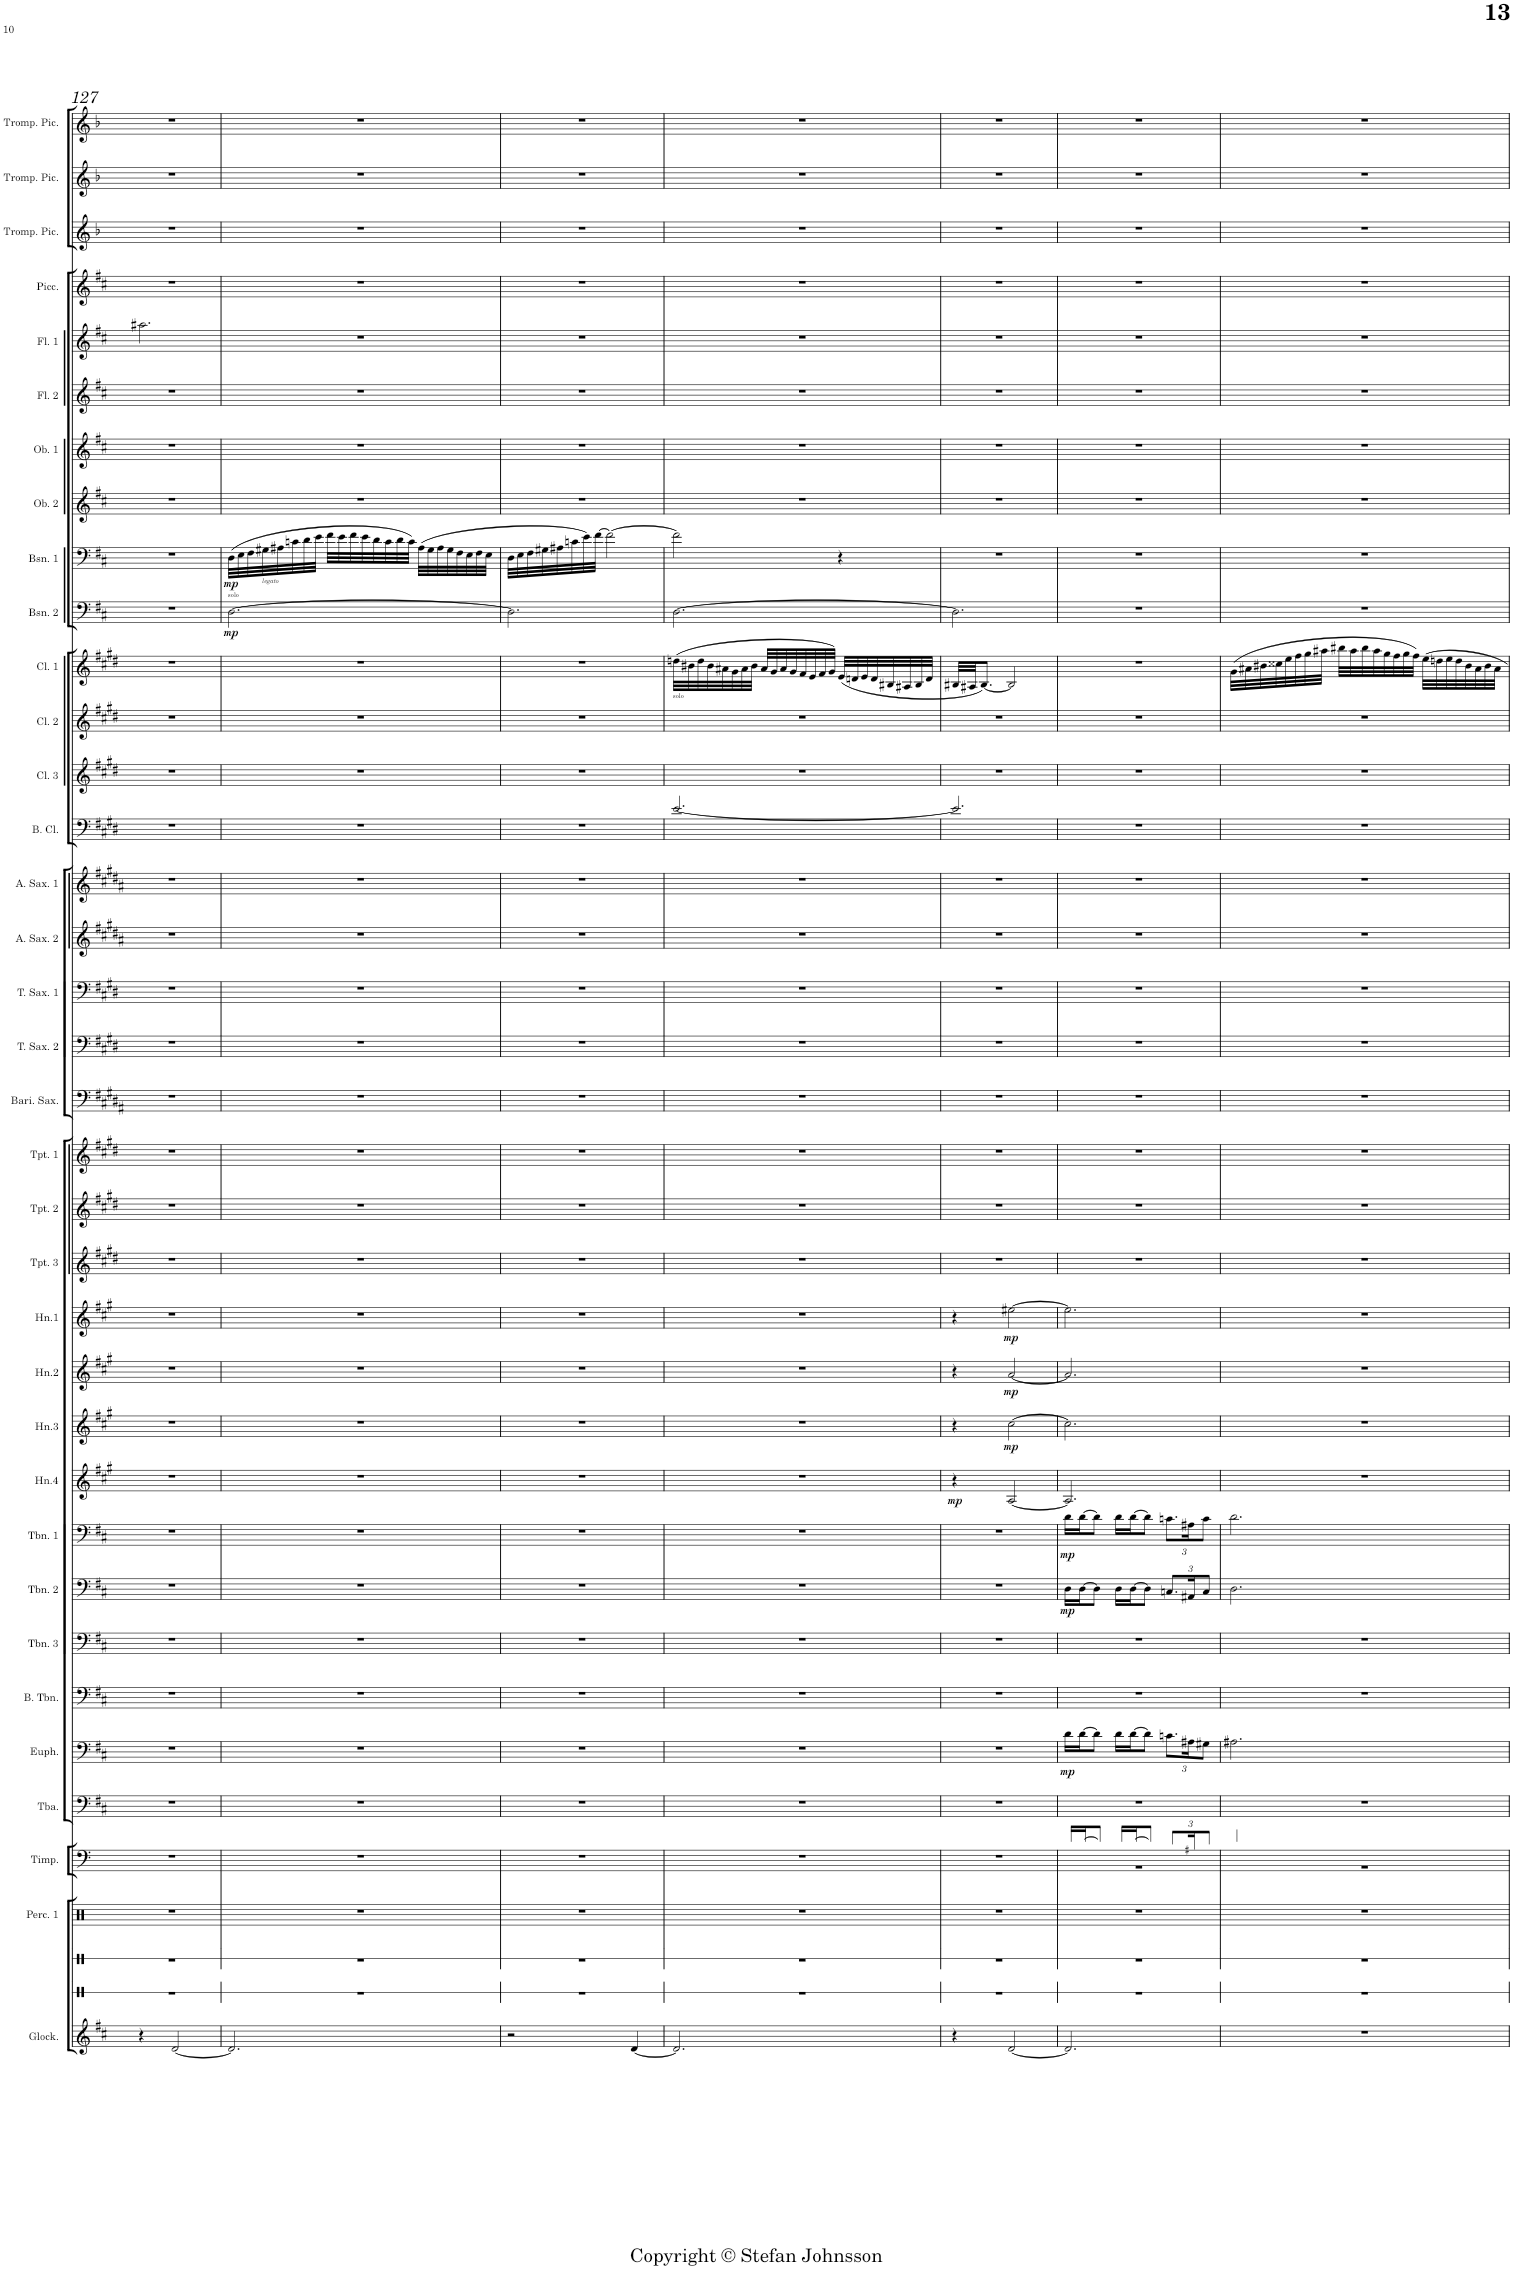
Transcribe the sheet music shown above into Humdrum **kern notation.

**kern	**kern	**kern	**kern	**kern	**kern	**kern	**dynam	**kern	**kern	**kern	**dynam	**kern	**dynam	**kern	**dynam	**kern	**dynam	**kern	**dynam	**kern	**dynam	**kern	**kern	**kern	**kern	**kern	**kern	**kern	**kern	**kern	**kern	**kern	**kern	**kern	**dynam	**kern	**dynam	**kern	**kern	**kern	**kern	**kern	**kern	**kern	**kern
*part37	*part36	*part35	*part34	*part33	*part32	*part31	*part31	*part30	*part29	*part28	*part28	*part27	*part27	*part26	*part26	*part25	*part25	*part24	*part24	*part23	*part23	*part22	*part21	*part20	*part19	*part18	*part17	*part16	*part15	*part14	*part13	*part12	*part11	*part10	*part10	*part9	*part9	*part8	*part7	*part6	*part5	*part4	*part3	*part2	*part1
*staff37	*staff36	*staff35	*staff34	*staff33	*staff32	*staff31	*staff31	*staff30	*staff29	*staff28	*staff28	*staff27	*staff27	*staff26	*staff26	*staff25	*staff25	*staff24	*staff24	*staff23	*staff23	*staff22	*staff21	*staff20	*staff19	*staff18	*staff17	*staff16	*staff15	*staff14	*staff13	*staff12	*staff11	*staff10	*staff10	*staff9	*staff9	*staff8	*staff7	*staff6	*staff5	*staff4	*staff3	*staff2	*staff1
*I"Percussion 4	*I"Tam-tam	*I"Bass Drum	*I"Percussion 1	*I"Timpani	*I"Tuba	*I"Euphonium	*	*I"Bass Trombone	*I"Trombone 3	*I"Trombone 2	*	*I"Trombone 1	*	*I"Horn 4 in F	*	*I"Horn 3 in F	*	*I"Horn 2 in F	*	*I"Horn 1 in F	*	*I"Trumpet in Bb 3	*I"Trumpet in Bb 2	*I"Trumpet in Bb 1	*I"Baritone Saxophone	*I"Tenor Saxophone 2	*I"Tenor Saxophone 1	*I"Alto Saxophone 2	*I"Alto Saxophone 1	*I"Bass Clarinet in Bb	*I"Clarinet in Bb 3	*I"Clarinet in Bb 2	*I"Clarinet in Bb 1	*I"Bassoon 2	*	*I"Bassoon 1	*	*I"Oboe 2	*I"Oboe 1	*I"Flute 2	*I"Flute 1	*I"Piccolo	*I"Solo Trumpet 3 in C	*I"Solo Trumpet 2 in C	*I"Solo Trumpet 1 in C
*I'Perc. 4	*I'T.-t.	*I'B. D.	*I'Perc. 1	*I'Timp.	*I'Tba.	*I'Euph.	*	*I'B. Tbn.	*I'Tbn. 3	*I'Tbn. 2	*	*I'Tbn. 1	*	*I'Hn.4	*	*I'Hn.3	*	*I'Hn.2	*	*I'Hn.1	*	*I'Tpt. 3	*I'Tpt. 2	*I'Tpt. 1	*I'Bari. Sax.	*I'T. Sax. 2	*I'T. Sax. 1	*I'A. Sax. 2	*I'A. Sax. 1	*I'B. Cl.	*I'Cl. 3	*I'Cl. 2	*I'Cl. 1	*I'Bsn. 2	*	*I'Bsn. 1	*	*I'Ob. 2	*I'Ob. 1	*I'Fl. 2	*I'Fl. 1	*I'Picc.	*	*	*
!!LO:PB:g=z
*clefG2	*clefX	*clefX	*clefX	*clefF4	*clefF4	*clefF4	*	*clefF4	*clefF4	*clefF4	*	*clefF4	*	*clefG2	*	*clefG2	*	*clefG2	*	*clefG2	*	*clefG2	*clefG2	*clefG2	*clefF4	*clefF4	*clefF4	*clefG2	*clefG2	*clefF4	*clefG2	*clefG2	*clefG2	*clefF4	*	*clefF4	*	*clefG2	*clefG2	*clefG2	*clefG2	*clefG2	*clefG2	*clefG2	*clefG2
*Trd-7c-12	*	*Trd1c2	*	*	*	*	*	*	*	*	*	*	*	*Trd4c7	*	*Trd4c7	*	*Trd4c7	*	*Trd4c7	*	*Trd1c2	*Trd1c2	*Trd1c2	*Trd12c21	*Trd8c14	*Trd8c14	*Trd5c9	*Trd5c9	*Trd8c14	*Trd1c2	*Trd1c2	*Trd1c2	*	*	*	*	*	*	*	*	*Trd-7c-12	*	*	*
*k[f#c#]	*k[]	*k[]	*k[]	*k[]	*k[f#c#]	*k[f#c#]	*	*k[f#c#]	*k[f#c#]	*k[f#c#]	*	*k[f#c#]	*	*k[f#c#g#]	*	*k[f#c#g#]	*	*k[f#c#g#]	*	*k[f#c#g#]	*	*k[f#c#g#d#]	*k[f#c#g#d#]	*k[f#c#g#d#]	*k[f#c#g#d#a#]	*k[f#c#g#d#]	*k[f#c#g#d#]	*k[f#c#g#d#a#]	*k[f#c#g#d#a#]	*k[f#c#g#d#]	*k[f#c#g#d#]	*k[f#c#g#d#]	*k[f#c#g#d#]	*k[f#c#]	*	*k[f#c#]	*	*k[f#c#]	*k[f#c#]	*k[f#c#]	*k[f#c#]	*k[f#c#]	*k[f#c#]	*k[f#c#]	*k[f#c#]
*D:	*	*	*	*	*D:	*D:	*	*D:	*D:	*D:	*	*D:	*	*A:	*	*A:	*	*A:	*	*A:	*	*E:	*E:	*E:	*B:	*E:	*E:	*B:	*B:	*E:	*E:	*E:	*E:	*D:	*	*D:	*	*D:	*D:	*D:	*D:	*D:	*D:	*D:	*D:
*M3/4	*M3/4	*M3/4	*M3/4	*M3/4	*M3/4	*M3/4	*	*M3/4	*M3/4	*M3/4	*	*M3/4	*	*M3/4	*	*M3/4	*	*M3/4	*	*M3/4	*	*M3/4	*M3/4	*M3/4	*M3/4	*M3/4	*M3/4	*M3/4	*M3/4	*M3/4	*M3/4	*M3/4	*M3/4	*M3/4	*	*M3/4	*	*M3/4	*M3/4	*M3/4	*M3/4	*M3/4	*M3/4	*M3/4	*M3/4
=127	=127	=127	=127	=127	=127	=127	=127	=127	=127	=127	=127	=127	=127	=127	=127	=127	=127	=127	=127	=127	=127	=127	=127	=127	=127	=127	=127	=127	=127	=127	=127	=127	=127	=127	=127	=127	=127	=127	=127	=127	=127	=127	=127	=127	=127
4r	2.r	2.r	2.r	2.r	2.r	2.r	.	2.r	2.r	2.r	.	2.r	.	2.r	.	2.r	.	2.r	.	2.r	.	2.r	2.r	2.r	2.r	2.r	2.r	2.r	2.r	2.r	2.r	2.r	2.r	2.r	.	2.r	.	2.r	2.r	2.r	2.aa#X\	2.r	2.r	2.r	2.r
[<2d/	.	.	.	.	.	.	.	.	.	.	.	.	.	.	.	.	.	.	.	.	.	.	.	.	.	.	.	.	.	.	.	.	.	.	.	.	.	.	.	.	.	.	.	.	.
=128	=128	=128	=128	=128	=128	=128	=128	=128	=128	=128	=128	=128	=128	=128	=128	=128	=128	=128	=128	=128	=128	=128	=128	=128	=128	=128	=128	=128	=128	=128	=128	=128	=128	=128	=128	=128	=128	=128	=128	=128	=128	=128	=128	=128	=128
!	!	!	!	!	!	!	!	!	!	!	!	!	!	!	!	!	!	!	!	!	!	!	!	!	!	!	!	!	!	!	!	!	!	!	!	!LO:TX:b:t=solo	!	!	!	!	!	!	!	!	!
!	!	!	!	!	!	!	!	!	!	!	!	!	!	!	!	!	!	!	!	!	!	!	!	!	!	!	!	!	!	!	!	!	!	!	!LO:DY:b	!	!LO:DY:b	!	!	!	!	!	!	!	!
2.d/]	2.r	2.r	2.r	2.r	2.r	2.r	.	2.r	2.r	2.r	.	2.r	.	2.r	.	2.r	.	2.r	.	2.r	.	2.r	2.r	2.r	2.r	2.r	2.r	2.r	2.r	2.r	2.r	2.r	2.r	[>2.D\	mp	(32D\LLL	mp	2.r	2.r	2.r	2.r	2.r	2.r	2.r	2.r
.	.	.	.	.	.	.	.	.	.	.	.	.	.	.	.	.	.	.	.	.	.	.	.	.	.	.	.	.	.	.	.	.	.	.	.	32E\	.	.	.	.	.	.	.	.	.
.	.	.	.	.	.	.	.	.	.	.	.	.	.	.	.	.	.	.	.	.	.	.	.	.	.	.	.	.	.	.	.	.	.	.	.	32F#\	.	.	.	.	.	.	.	.	.
!	!	!	!	!	!	!	!	!	!	!	!	!	!	!	!	!	!	!	!	!	!	!	!	!	!	!	!	!	!	!	!	!	!	!	!	!LO:TX:b:i:t=legato	!	!	!	!	!	!	!	!	!
.	.	.	.	.	.	.	.	.	.	.	.	.	.	.	.	.	.	.	.	.	.	.	.	.	.	.	.	.	.	.	.	.	.	.	.	32G#X\	.	.	.	.	.	.	.	.	.
.	.	.	.	.	.	.	.	.	.	.	.	.	.	.	.	.	.	.	.	.	.	.	.	.	.	.	.	.	.	.	.	.	.	.	.	32A#X\	.	.	.	.	.	.	.	.	.
.	.	.	.	.	.	.	.	.	.	.	.	.	.	.	.	.	.	.	.	.	.	.	.	.	.	.	.	.	.	.	.	.	.	.	.	32cn\	.	.	.	.	.	.	.	.	.
.	.	.	.	.	.	.	.	.	.	.	.	.	.	.	.	.	.	.	.	.	.	.	.	.	.	.	.	.	.	.	.	.	.	.	.	32d\	.	.	.	.	.	.	.	.	.
.	.	.	.	.	.	.	.	.	.	.	.	.	.	.	.	.	.	.	.	.	.	.	.	.	.	.	.	.	.	.	.	.	.	.	.	32e\JJJ	.	.	.	.	.	.	.	.	.
.	.	.	.	.	.	.	.	.	.	.	.	.	.	.	.	.	.	.	.	.	.	.	.	.	.	.	.	.	.	.	.	.	.	.	.	32f#\LLL	.	.	.	.	.	.	.	.	.
.	.	.	.	.	.	.	.	.	.	.	.	.	.	.	.	.	.	.	.	.	.	.	.	.	.	.	.	.	.	.	.	.	.	.	.	32e\	.	.	.	.	.	.	.	.	.
.	.	.	.	.	.	.	.	.	.	.	.	.	.	.	.	.	.	.	.	.	.	.	.	.	.	.	.	.	.	.	.	.	.	.	.	32f#\	.	.	.	.	.	.	.	.	.
.	.	.	.	.	.	.	.	.	.	.	.	.	.	.	.	.	.	.	.	.	.	.	.	.	.	.	.	.	.	.	.	.	.	.	.	32e\	.	.	.	.	.	.	.	.	.
.	.	.	.	.	.	.	.	.	.	.	.	.	.	.	.	.	.	.	.	.	.	.	.	.	.	.	.	.	.	.	.	.	.	.	.	32d\	.	.	.	.	.	.	.	.	.
.	.	.	.	.	.	.	.	.	.	.	.	.	.	.	.	.	.	.	.	.	.	.	.	.	.	.	.	.	.	.	.	.	.	.	.	32c\	.	.	.	.	.	.	.	.	.
.	.	.	.	.	.	.	.	.	.	.	.	.	.	.	.	.	.	.	.	.	.	.	.	.	.	.	.	.	.	.	.	.	.	.	.	32d\	.	.	.	.	.	.	.	.	.
.	.	.	.	.	.	.	.	.	.	.	.	.	.	.	.	.	.	.	.	.	.	.	.	.	.	.	.	.	.	.	.	.	.	.	.	32c\JJJ)	.	.	.	.	.	.	.	.	.
.	.	.	.	.	.	.	.	.	.	.	.	.	.	.	.	.	.	.	.	.	.	.	.	.	.	.	.	.	.	.	.	.	.	.	.	(32A#\LLL	.	.	.	.	.	.	.	.	.
.	.	.	.	.	.	.	.	.	.	.	.	.	.	.	.	.	.	.	.	.	.	.	.	.	.	.	.	.	.	.	.	.	.	.	.	32G#\	.	.	.	.	.	.	.	.	.
.	.	.	.	.	.	.	.	.	.	.	.	.	.	.	.	.	.	.	.	.	.	.	.	.	.	.	.	.	.	.	.	.	.	.	.	32A#\	.	.	.	.	.	.	.	.	.
.	.	.	.	.	.	.	.	.	.	.	.	.	.	.	.	.	.	.	.	.	.	.	.	.	.	.	.	.	.	.	.	.	.	.	.	32G#\	.	.	.	.	.	.	.	.	.
.	.	.	.	.	.	.	.	.	.	.	.	.	.	.	.	.	.	.	.	.	.	.	.	.	.	.	.	.	.	.	.	.	.	.	.	32F#\	.	.	.	.	.	.	.	.	.
.	.	.	.	.	.	.	.	.	.	.	.	.	.	.	.	.	.	.	.	.	.	.	.	.	.	.	.	.	.	.	.	.	.	.	.	32E\	.	.	.	.	.	.	.	.	.
.	.	.	.	.	.	.	.	.	.	.	.	.	.	.	.	.	.	.	.	.	.	.	.	.	.	.	.	.	.	.	.	.	.	.	.	32F#\	.	.	.	.	.	.	.	.	.
.	.	.	.	.	.	.	.	.	.	.	.	.	.	.	.	.	.	.	.	.	.	.	.	.	.	.	.	.	.	.	.	.	.	.	.	32E\JJJ	.	.	.	.	.	.	.	.	.
=129	=129	=129	=129	=129	=129	=129	=129	=129	=129	=129	=129	=129	=129	=129	=129	=129	=129	=129	=129	=129	=129	=129	=129	=129	=129	=129	=129	=129	=129	=129	=129	=129	=129	=129	=129	=129	=129	=129	=129	=129	=129	=129	=129	=129	=129
2r	2.r	2.r	2.r	2.r	2.r	2.r	.	2.r	2.r	2.r	.	2.r	.	2.r	.	2.r	.	2.r	.	2.r	.	2.r	2.r	2.r	2.r	2.r	2.r	2.r	2.r	2.r	2.r	2.r	2.r	2.D\]	.	32D\LLL	.	2.r	2.r	2.r	2.r	2.r	2.r	2.r	2.r
.	.	.	.	.	.	.	.	.	.	.	.	.	.	.	.	.	.	.	.	.	.	.	.	.	.	.	.	.	.	.	.	.	.	.	.	32E\	.	.	.	.	.	.	.	.	.
.	.	.	.	.	.	.	.	.	.	.	.	.	.	.	.	.	.	.	.	.	.	.	.	.	.	.	.	.	.	.	.	.	.	.	.	32F#\	.	.	.	.	.	.	.	.	.
.	.	.	.	.	.	.	.	.	.	.	.	.	.	.	.	.	.	.	.	.	.	.	.	.	.	.	.	.	.	.	.	.	.	.	.	32G#X\	.	.	.	.	.	.	.	.	.
.	.	.	.	.	.	.	.	.	.	.	.	.	.	.	.	.	.	.	.	.	.	.	.	.	.	.	.	.	.	.	.	.	.	.	.	32A#X\	.	.	.	.	.	.	.	.	.
.	.	.	.	.	.	.	.	.	.	.	.	.	.	.	.	.	.	.	.	.	.	.	.	.	.	.	.	.	.	.	.	.	.	.	.	32cn\	.	.	.	.	.	.	.	.	.
.	.	.	.	.	.	.	.	.	.	.	.	.	.	.	.	.	.	.	.	.	.	.	.	.	.	.	.	.	.	.	.	.	.	.	.	32e\)	.	.	.	.	.	.	.	.	.
.	.	.	.	.	.	.	.	.	.	.	.	.	.	.	.	.	.	.	.	.	.	.	.	.	.	.	.	.	.	.	.	.	.	.	.	[>32f#\JJJ	.	.	.	.	.	.	.	.	.
.	.	.	.	.	.	.	.	.	.	.	.	.	.	.	.	.	.	.	.	.	.	.	.	.	.	.	.	.	.	.	.	.	.	.	.	2f#\_	.	.	.	.	.	.	.	.	.
[<4d/	.	.	.	.	.	.	.	.	.	.	.	.	.	.	.	.	.	.	.	.	.	.	.	.	.	.	.	.	.	.	.	.	.	.	.	.	.	.	.	.	.	.	.	.	.
=130	=130	=130	=130	=130	=130	=130	=130	=130	=130	=130	=130	=130	=130	=130	=130	=130	=130	=130	=130	=130	=130	=130	=130	=130	=130	=130	=130	=130	=130	=130	=130	=130	=130	=130	=130	=130	=130	=130	=130	=130	=130	=130	=130	=130	=130
!	!	!	!	!	!	!	!	!	!	!	!	!	!	!	!	!	!	!	!	!	!	!	!	!	!	!	!	!	!	!	!	!	!LO:TX:b:t=solo	!	!	!	!	!	!	!	!	!	!	!	!
2.d/]	2.r	2.r	2.r	2.r	2.r	2.r	.	2.r	2.r	2.r	.	2.r	.	2.r	.	2.r	.	2.r	.	2.r	.	2.r	2.r	2.r	2.r	2.r	2.r	2.r	2.r	[<2.e/	2.r	2.r	(32ddn\LLL	[>2.D\	.	2f#\]	.	2.r	2.r	2.r	2.r	2.r	2.r	2.r	2.r
.	.	.	.	.	.	.	.	.	.	.	.	.	.	.	.	.	.	.	.	.	.	.	.	.	.	.	.	.	.	.	.	.	32b#X\	.	.	.	.	.	.	.	.	.	.	.	.
.	.	.	.	.	.	.	.	.	.	.	.	.	.	.	.	.	.	.	.	.	.	.	.	.	.	.	.	.	.	.	.	.	32dd\	.	.	.	.	.	.	.	.	.	.	.	.
.	.	.	.	.	.	.	.	.	.	.	.	.	.	.	.	.	.	.	.	.	.	.	.	.	.	.	.	.	.	.	.	.	32b#\	.	.	.	.	.	.	.	.	.	.	.	.
.	.	.	.	.	.	.	.	.	.	.	.	.	.	.	.	.	.	.	.	.	.	.	.	.	.	.	.	.	.	.	.	.	32a#X\	.	.	.	.	.	.	.	.	.	.	.	.
.	.	.	.	.	.	.	.	.	.	.	.	.	.	.	.	.	.	.	.	.	.	.	.	.	.	.	.	.	.	.	.	.	32g#\	.	.	.	.	.	.	.	.	.	.	.	.
.	.	.	.	.	.	.	.	.	.	.	.	.	.	.	.	.	.	.	.	.	.	.	.	.	.	.	.	.	.	.	.	.	32a#\	.	.	.	.	.	.	.	.	.	.	.	.
.	.	.	.	.	.	.	.	.	.	.	.	.	.	.	.	.	.	.	.	.	.	.	.	.	.	.	.	.	.	.	.	.	32b#\JJJ	.	.	.	.	.	.	.	.	.	.	.	.
.	.	.	.	.	.	.	.	.	.	.	.	.	.	.	.	.	.	.	.	.	.	.	.	.	.	.	.	.	.	.	.	.	32a#/LLL	.	.	.	.	.	.	.	.	.	.	.	.
.	.	.	.	.	.	.	.	.	.	.	.	.	.	.	.	.	.	.	.	.	.	.	.	.	.	.	.	.	.	.	.	.	32g#/	.	.	.	.	.	.	.	.	.	.	.	.
.	.	.	.	.	.	.	.	.	.	.	.	.	.	.	.	.	.	.	.	.	.	.	.	.	.	.	.	.	.	.	.	.	32a#/	.	.	.	.	.	.	.	.	.	.	.	.
.	.	.	.	.	.	.	.	.	.	.	.	.	.	.	.	.	.	.	.	.	.	.	.	.	.	.	.	.	.	.	.	.	32g#/	.	.	.	.	.	.	.	.	.	.	.	.
.	.	.	.	.	.	.	.	.	.	.	.	.	.	.	.	.	.	.	.	.	.	.	.	.	.	.	.	.	.	.	.	.	32f#/	.	.	.	.	.	.	.	.	.	.	.	.
.	.	.	.	.	.	.	.	.	.	.	.	.	.	.	.	.	.	.	.	.	.	.	.	.	.	.	.	.	.	.	.	.	32e/	.	.	.	.	.	.	.	.	.	.	.	.
.	.	.	.	.	.	.	.	.	.	.	.	.	.	.	.	.	.	.	.	.	.	.	.	.	.	.	.	.	.	.	.	.	32f#/	.	.	.	.	.	.	.	.	.	.	.	.
.	.	.	.	.	.	.	.	.	.	.	.	.	.	.	.	.	.	.	.	.	.	.	.	.	.	.	.	.	.	.	.	.	32g#/JJJ)	.	.	.	.	.	.	.	.	.	.	.	.
.	.	.	.	.	.	.	.	.	.	.	.	.	.	.	.	.	.	.	.	.	.	.	.	.	.	.	.	.	.	.	.	.	(32e/LLL	.	.	4r	.	.	.	.	.	.	.	.	.
.	.	.	.	.	.	.	.	.	.	.	.	.	.	.	.	.	.	.	.	.	.	.	.	.	.	.	.	.	.	.	.	.	32dn/	.	.	.	.	.	.	.	.	.	.	.	.
.	.	.	.	.	.	.	.	.	.	.	.	.	.	.	.	.	.	.	.	.	.	.	.	.	.	.	.	.	.	.	.	.	32e/	.	.	.	.	.	.	.	.	.	.	.	.
.	.	.	.	.	.	.	.	.	.	.	.	.	.	.	.	.	.	.	.	.	.	.	.	.	.	.	.	.	.	.	.	.	32d/	.	.	.	.	.	.	.	.	.	.	.	.
.	.	.	.	.	.	.	.	.	.	.	.	.	.	.	.	.	.	.	.	.	.	.	.	.	.	.	.	.	.	.	.	.	32B#X/	.	.	.	.	.	.	.	.	.	.	.	.
.	.	.	.	.	.	.	.	.	.	.	.	.	.	.	.	.	.	.	.	.	.	.	.	.	.	.	.	.	.	.	.	.	32A#X/	.	.	.	.	.	.	.	.	.	.	.	.
.	.	.	.	.	.	.	.	.	.	.	.	.	.	.	.	.	.	.	.	.	.	.	.	.	.	.	.	.	.	.	.	.	32B#/	.	.	.	.	.	.	.	.	.	.	.	.
.	.	.	.	.	.	.	.	.	.	.	.	.	.	.	.	.	.	.	.	.	.	.	.	.	.	.	.	.	.	.	.	.	32d/JJJ	.	.	.	.	.	.	.	.	.	.	.	.
=131	=131	=131	=131	=131	=131	=131	=131	=131	=131	=131	=131	=131	=131	=131	=131	=131	=131	=131	=131	=131	=131	=131	=131	=131	=131	=131	=131	=131	=131	=131	=131	=131	=131	=131	=131	=131	=131	=131	=131	=131	=131	=131	=131	=131	=131
!	!	!	!	!	!	!	!	!	!	!	!	!	!	!	!LO:DY:b	!	!	!	!	!	!	!	!	!	!	!	!	!	!	!	!	!	!	!	!	!	!	!	!	!	!	!	!	!	!
4r	2.r	2.r	2.r	2.r	2.r	2.r	.	2.r	2.r	2.r	.	2.r	.	4r	mp	4r	.	4r	.	4r	.	2.r	2.r	2.r	2.r	2.r	2.r	2.r	2.r	2.e/]	2.r	2.r	32B#X/LLL	2.D\]	.	2.r	.	2.r	2.r	2.r	2.r	2.r	2.r	2.r	2.r
.	.	.	.	.	.	.	.	.	.	.	.	.	.	.	.	.	.	.	.	.	.	.	.	.	.	.	.	.	.	.	.	.	32A#X/JJ	.	.	.	.	.	.	.	.	.	.	.	.
.	.	.	.	.	.	.	.	.	.	.	.	.	.	.	.	.	.	.	.	.	.	.	.	.	.	.	.	.	.	.	.	.	[<8.B#/J)	.	.	.	.	.	.	.	.	.	.	.	.
!	!	!	!	!	!	!	!	!	!	!	!	!	!	!	!	!	!LO:DY:b	!	!LO:DY:b	!	!LO:DY:b	!	!	!	!	!	!	!	!	!	!	!	!	!	!	!	!	!	!	!	!	!	!	!	!
[<2d/	.	.	.	.	.	.	.	.	.	.	.	.	.	[<2A/	.	[>2cc#\	mp	[<2a/	mp	[>2ee#X\	mp	.	.	.	.	.	.	.	.	.	.	.	2B#/]	.	.	.	.	.	.	.	.	.	.	.	.
=132	=132	=132	=132	=132	=132	=132	=132	=132	=132	=132	=132	=132	=132	=132	=132	=132	=132	=132	=132	=132	=132	=132	=132	=132	=132	=132	=132	=132	=132	=132	=132	=132	=132	=132	=132	=132	=132	=132	=132	=132	=132	=132	=132	=132	=132
*	*	*	*	*^	*	*	*	*	*	*	*	*	*	*	*	*	*	*	*	*	*	*	*	*	*	*	*	*	*	*	*	*	*	*	*	*	*	*	*	*	*	*	*	*	*
!	!	!	!	!	!	!	!	!LO:DY:b	!	!	!	!LO:DY:b	!	!LO:DY:b	!	!	!	!	!	!	!	!	!	!	!	!	!	!	!	!	!	!	!	!	!	!	!	!	!	!	!	!	!	!	!	!
2.d/]	2.r	2.r	2.r	16d/LL	2.r	2.r	16d\LL	mp	2.r	2.r	16D\LL	mp	16d\LL	mp	2.A/]	.	2.cc#\]	.	2.a/]	.	2.ee#\]	.	2.r	2.r	2.r	2.r	2.r	2.r	2.r	2.r	2.r	2.r	2.r	2.r	2.r	.	2.r	.	2.r	2.r	2.r	2.r	2.r	2.r	2.r	2.r
.	.	.	.	16d/J	.	.	[>16d\J	.	.	.	[>16D\J	.	[>16d\J	.	.	.	.	.	.	.	.	.	.	.	.	.	.	.	.	.	.	.	.	.	.	.	.	.	.	.	.	.	.	.	.	.
.	.	.	.	8d/J	.	.	8d\J]	.	.	.	8D\J]	.	8d\J]	.	.	.	.	.	.	.	.	.	.	.	.	.	.	.	.	.	.	.	.	.	.	.	.	.	.	.	.	.	.	.	.	.
.	.	.	.	16d/LL	.	.	16d\LL	.	.	.	16D\LL	.	16d\LL	.	.	.	.	.	.	.	.	.	.	.	.	.	.	.	.	.	.	.	.	.	.	.	.	.	.	.	.	.	.	.	.	.
.	.	.	.	16d/J	.	.	[>16d\J	.	.	.	[>16D\J	.	[>16d\J	.	.	.	.	.	.	.	.	.	.	.	.	.	.	.	.	.	.	.	.	.	.	.	.	.	.	.	.	.	.	.	.	.
.	.	.	.	8d/J	.	.	8d\J]	.	.	.	8D\J]	.	8d\J]	.	.	.	.	.	.	.	.	.	.	.	.	.	.	.	.	.	.	.	.	.	.	.	.	.	.	.	.	.	.	.	.	.
*	*	*	*	*Xbrackettup	*	*	*Xbrackettup	*	*	*	*Xbrackettup	*	*Xbrackettup	*	*	*	*	*	*	*	*	*	*	*	*	*	*	*	*	*	*	*	*	*	*	*	*	*	*	*	*	*	*	*	*	*
.	.	.	.	12.c/L	.	.	12.cn\L	.	.	.	12.Cn/L	.	12.cn\L	.	.	.	.	.	.	.	.	.	.	.	.	.	.	.	.	.	.	.	.	.	.	.	.	.	.	.	.	.	.	.	.	.
.	.	.	.	24A#X/K	.	.	24A#X\K	.	.	.	24AA#X/K	.	24A#X\K	.	.	.	.	.	.	.	.	.	.	.	.	.	.	.	.	.	.	.	.	.	.	.	.	.	.	.	.	.	.	.	.	.
.	.	.	.	12c/J	.	.	12G#X\J	.	.	.	12C/J	.	12c\J	.	.	.	.	.	.	.	.	.	.	.	.	.	.	.	.	.	.	.	.	.	.	.	.	.	.	.	.	.	.	.	.	.
=133	=133	=133	=133	=133	=133	=133	=133	=133	=133	=133	=133	=133	=133	=133	=133	=133	=133	=133	=133	=133	=133	=133	=133	=133	=133	=133	=133	=133	=133	=133	=133	=133	=133	=133	=133	=133	=133	=133	=133	=133	=133	=133	=133	=133	=133	=133
2.r	2.r	2.r	2.r	2.d/	2.r	2.r	2.A#X\	.	2.r	2.r	2.D\	.	2.d\	.	2.r	.	2.r	.	2.r	.	2.r	.	2.r	2.r	2.r	2.r	2.r	2.r	2.r	2.r	2.r	2.r	2.r	(32g#\LLL	2.r	.	2.r	.	2.r	2.r	2.r	2.r	2.r	2.r	2.r	2.r
.	.	.	.	.	.	.	.	.	.	.	.	.	.	.	.	.	.	.	.	.	.	.	.	.	.	.	.	.	.	.	.	.	.	32a#X\	.	.	.	.	.	.	.	.	.	.	.	.
.	.	.	.	.	.	.	.	.	.	.	.	.	.	.	.	.	.	.	.	.	.	.	.	.	.	.	.	.	.	.	.	.	.	32b#X\	.	.	.	.	.	.	.	.	.	.	.	.
.	.	.	.	.	.	.	.	.	.	.	.	.	.	.	.	.	.	.	.	.	.	.	.	.	.	.	.	.	.	.	.	.	.	32cc##X\	.	.	.	.	.	.	.	.	.	.	.	.
.	.	.	.	.	.	.	.	.	.	.	.	.	.	.	.	.	.	.	.	.	.	.	.	.	.	.	.	.	.	.	.	.	.	32ee\	.	.	.	.	.	.	.	.	.	.	.	.
.	.	.	.	.	.	.	.	.	.	.	.	.	.	.	.	.	.	.	.	.	.	.	.	.	.	.	.	.	.	.	.	.	.	32ff#\	.	.	.	.	.	.	.	.	.	.	.	.
.	.	.	.	.	.	.	.	.	.	.	.	.	.	.	.	.	.	.	.	.	.	.	.	.	.	.	.	.	.	.	.	.	.	32gg#\	.	.	.	.	.	.	.	.	.	.	.	.
.	.	.	.	.	.	.	.	.	.	.	.	.	.	.	.	.	.	.	.	.	.	.	.	.	.	.	.	.	.	.	.	.	.	32aa#X\JJJ	.	.	.	.	.	.	.	.	.	.	.	.
.	.	.	.	.	.	.	.	.	.	.	.	.	.	.	.	.	.	.	.	.	.	.	.	.	.	.	.	.	.	.	.	.	.	32bb#X\LLL	.	.	.	.	.	.	.	.	.	.	.	.
.	.	.	.	.	.	.	.	.	.	.	.	.	.	.	.	.	.	.	.	.	.	.	.	.	.	.	.	.	.	.	.	.	.	32aa#\	.	.	.	.	.	.	.	.	.	.	.	.
.	.	.	.	.	.	.	.	.	.	.	.	.	.	.	.	.	.	.	.	.	.	.	.	.	.	.	.	.	.	.	.	.	.	32bb#\	.	.	.	.	.	.	.	.	.	.	.	.
.	.	.	.	.	.	.	.	.	.	.	.	.	.	.	.	.	.	.	.	.	.	.	.	.	.	.	.	.	.	.	.	.	.	32aa#\	.	.	.	.	.	.	.	.	.	.	.	.
.	.	.	.	.	.	.	.	.	.	.	.	.	.	.	.	.	.	.	.	.	.	.	.	.	.	.	.	.	.	.	.	.	.	32gg#\	.	.	.	.	.	.	.	.	.	.	.	.
.	.	.	.	.	.	.	.	.	.	.	.	.	.	.	.	.	.	.	.	.	.	.	.	.	.	.	.	.	.	.	.	.	.	32ff#\	.	.	.	.	.	.	.	.	.	.	.	.
.	.	.	.	.	.	.	.	.	.	.	.	.	.	.	.	.	.	.	.	.	.	.	.	.	.	.	.	.	.	.	.	.	.	32gg#\	.	.	.	.	.	.	.	.	.	.	.	.
.	.	.	.	.	.	.	.	.	.	.	.	.	.	.	.	.	.	.	.	.	.	.	.	.	.	.	.	.	.	.	.	.	.	32ff#\JJJ)	.	.	.	.	.	.	.	.	.	.	.	.
.	.	.	.	.	.	.	.	.	.	.	.	.	.	.	.	.	.	.	.	.	.	.	.	.	.	.	.	.	.	.	.	.	.	32ee\LLL	.	.	.	.	.	.	.	.	.	.	.	.
.	.	.	.	.	.	.	.	.	.	.	.	.	.	.	.	.	.	.	.	.	.	.	.	.	.	.	.	.	.	.	.	.	.	32ddn\	.	.	.	.	.	.	.	.	.	.	.	.
.	.	.	.	.	.	.	.	.	.	.	.	.	.	.	.	.	.	.	.	.	.	.	.	.	.	.	.	.	.	.	.	.	.	32ee\	.	.	.	.	.	.	.	.	.	.	.	.
.	.	.	.	.	.	.	.	.	.	.	.	.	.	.	.	.	.	.	.	.	.	.	.	.	.	.	.	.	.	.	.	.	.	32dd\	.	.	.	.	.	.	.	.	.	.	.	.
.	.	.	.	.	.	.	.	.	.	.	.	.	.	.	.	.	.	.	.	.	.	.	.	.	.	.	.	.	.	.	.	.	.	32b#\	.	.	.	.	.	.	.	.	.	.	.	.
.	.	.	.	.	.	.	.	.	.	.	.	.	.	.	.	.	.	.	.	.	.	.	.	.	.	.	.	.	.	.	.	.	.	32a#\	.	.	.	.	.	.	.	.	.	.	.	.
.	.	.	.	.	.	.	.	.	.	.	.	.	.	.	.	.	.	.	.	.	.	.	.	.	.	.	.	.	.	.	.	.	.	32b#\	.	.	.	.	.	.	.	.	.	.	.	.
.	.	.	.	.	.	.	.	.	.	.	.	.	.	.	.	.	.	.	.	.	.	.	.	.	.	.	.	.	.	.	.	.	.	32a#\JJJ	.	.	.	.	.	.	.	.	.	.	.	.
*	*	*	*	*v	*v	*	*	*	*	*	*	*	*	*	*	*	*	*	*	*	*	*	*	*	*	*	*	*	*	*	*	*	*	*	*	*	*	*	*	*	*	*	*	*	*	*
=	=	=	=	=	=	=	=	=	=	=	=	=	=	=	=	=	=	=	=	=	=	=	=	=	=	=	=	=	=	=	=	=	=	=	=	=	=	=	=	=	=	=	=	=	=
*-	*-	*-	*-	*-	*-	*-	*-	*-	*-	*-	*-	*-	*-	*-	*-	*-	*-	*-	*-	*-	*-	*-	*-	*-	*-	*-	*-	*-	*-	*-	*-	*-	*-	*-	*-	*-	*-	*-	*-	*-	*-	*-	*-	*-	*-
